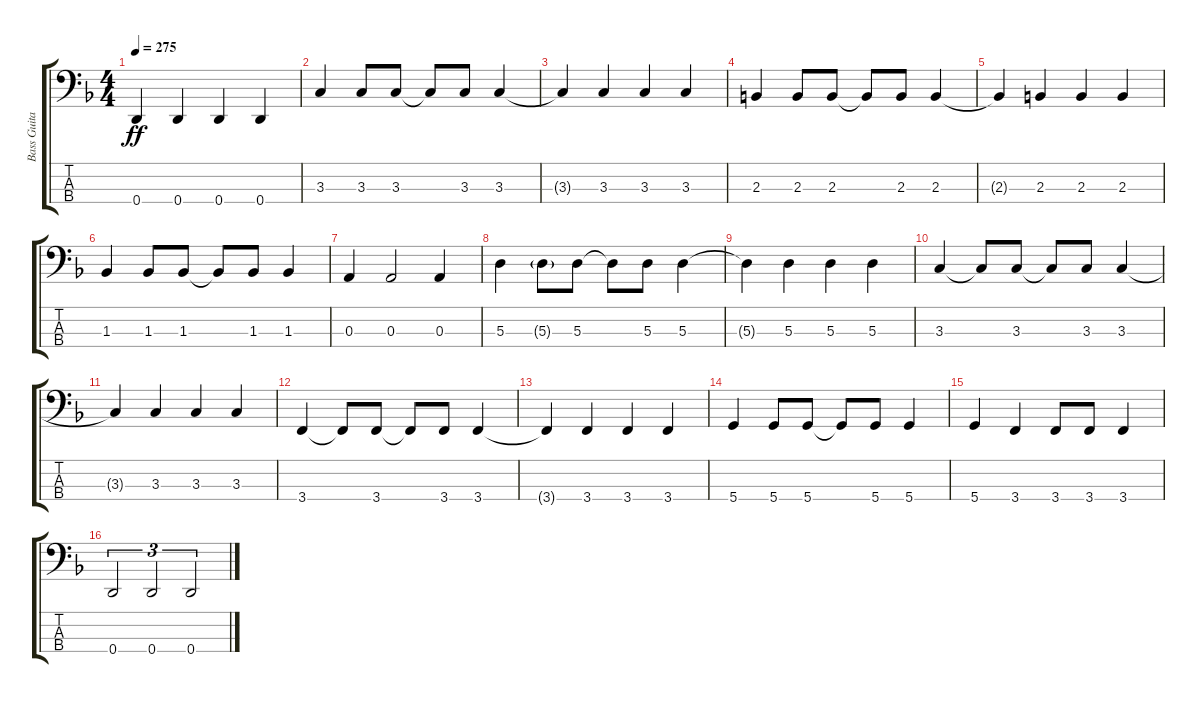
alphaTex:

\track ("Bass Guitar" "Bass Guita") {instrument electricbassfinger}
\staff {score tabs}
\tuning (G2 D2 A1 D1) {hide}
\ts (4 4)
\tempo 275
\clef f4
\ks dminor
0.4{t}.4{dy ff} 0.4.4 0.4.4 0.4.4 |
3.3.4 3.3.8 3.3.8 3.3{t}.8 3.3.8 3.3.4 |
3.3{t}.4 3.3.4 3.3.4 3.3.4 |
2.3.4 2.3.8 2.3.8 2.3{t}.8 2.3.8 2.3.4 |
2.3{t}.4 2.3.4 2.3.4 2.3.4 |
1.3.4 1.3.8 1.3.8 1.3{t}.8 1.3.8 1.3.4 |
0.3.4 0.3.2 0.3.4 |
5.3.4 5.3{g}.8 5.3.8 5.3{t}.8 5.3.8 5.3.4 |
5.3{t}.4 5.3.4 5.3.4 5.3.4 |
3.3.4 3.3{t}.8 3.3.8 3.3{t}.8 3.3.8 3.3.4 |
3.3{t}.4 3.3.4 3.3.4 3.3.4 |
3.4.4 3.4{t}.8 3.4.8 3.4{t}.8 3.4.8 3.4.4 |
3.4{t}.4 3.4.4 3.4.4 3.4.4 |
5.4.4 5.4.8 5.4.8 5.4{t}.8 5.4.8 5.4.4 |
5.4.4 3.4.4 3.4.8 3.4.8 3.4.4 |
0.4.2{tu (3 2)} 0.4.2{tu (3 2)} 0.4.2{tu (3 2)}
